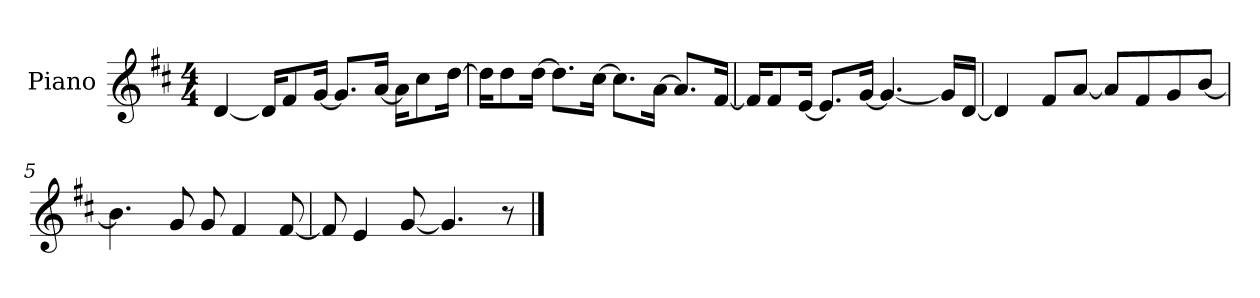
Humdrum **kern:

**kern
*part1
*staff1
*I"Piano
*I'P-no
*clefG2
*k[f#c#]
*M4/4
*MM90
=1
[4d/
16d/KL]
8f#/
[16g/Jk
8.g/L]
[16a/Jk
16a\KL]
8cc#\
[16dd\Jk
=2
16dd\KL]
8dd\
[16dd\Jk
8.dd\L]
[16cc#\Jk
8.cc#\L]
[16a\Jk
8.a/L]
[16f#/Jk
=3
16f#/KL]
8f#/
[16e/Jk
8.e/L]
[16g/Jk
4.g/_
16g/LL]
[16d/JJ
=4
4d/]
8f#/L
[8a/J
8a/L]
8f#/
8g/
[8b/J
!!LO:LB:g=z
=5
4.b\]
8g/
8g/
4f#/
[8f#/
=6
8f#/]
4e/
[8g/
4.g/]
8r
==
*-
